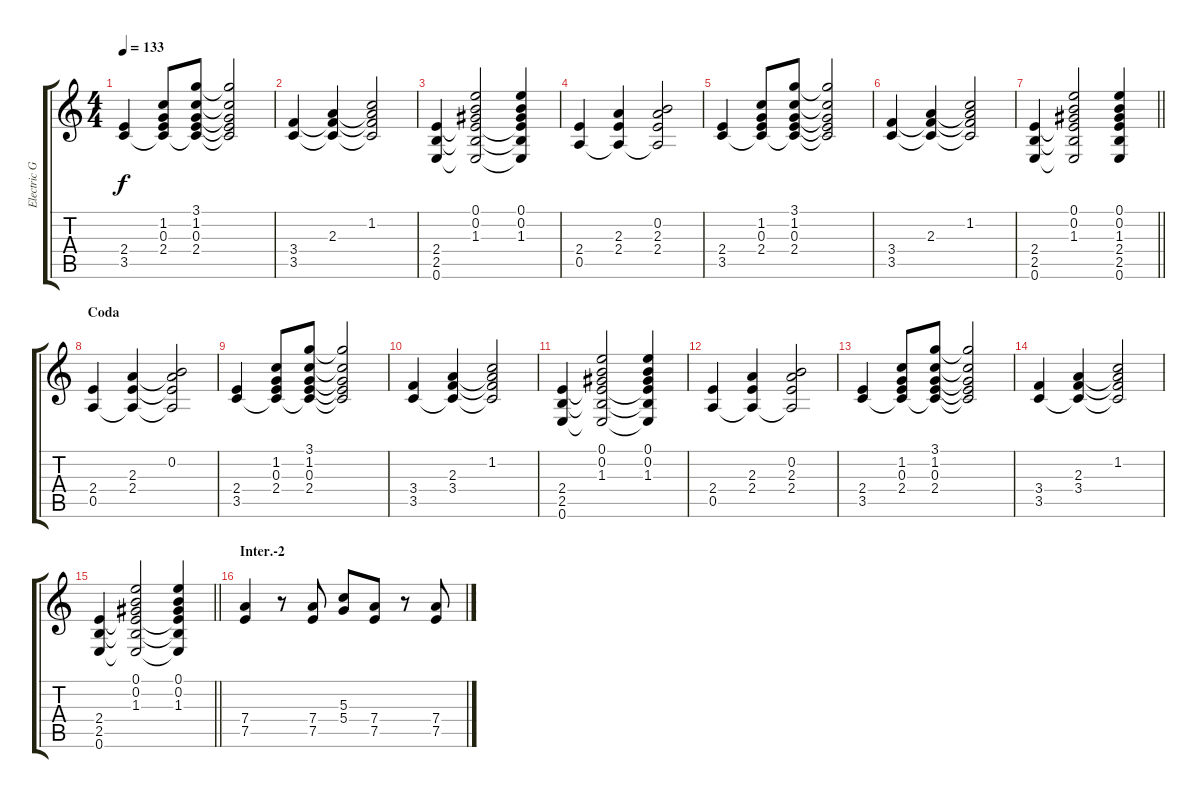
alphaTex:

\track ("Electric Guitar I" "Electric G") {instrument distortionguitar}
\staff {score tabs}
\tuning (E4 B3 G3 D3 A2 E2) {hide}
\ts (4 4)
\tempo 133
\clef g2
\ks c
(2.4 3.5).4{dy f} (1.2 0.3 2.4 3.5{t}).8 (3.1 1.2 0.3 2.4 3.5{t}).8 (3.1{t} 1.2{t} 0.3{t} 2.4{t} 3.5{t}).2 |
(3.4 3.5).4 (2.3 3.4{t} 3.5{t}).4 (1.2 2.3{t} 3.4{t} 3.5{t}).2 |
(2.4 2.5 0.6).4 (0.1 0.2 1.3 2.4{t} 2.5{t} 0.6{t}).2 (0.1 0.2 1.3 2.4{t} 2.5{t} 0.6{t}).4 |
(2.4 0.5).4 (2.3 2.4 0.5{t}).4 (0.2 2.3 2.4 0.5{t}).2 |
(2.4 3.5).4 (1.2 0.3 2.4 3.5{t}).8 (3.1 1.2 0.3 2.4 3.5{t}).8 (3.1{t} 1.2{t} 0.3{t} 2.4{t} 3.5{t}).2 |
(3.4 3.5).4 (2.3 3.4{t} 3.5{t}).4 (1.2 2.3{t} 3.4{t} 3.5{t}).2 |
\barLineRight lightlight
(2.4 2.5 0.6).4 (0.1 0.2 1.3 2.4{t} 2.5{t} 0.6{t}).2 (0.1 0.2 1.3 2.4 2.5 0.6).4 |
\section ("" "Coda")
(2.4 0.5).4 (2.3 2.4 0.5{t}).4 (0.2 2.3{t} 2.4{t} 0.5{t}).2 |
(2.4 3.5).4 (1.2 0.3 2.4 3.5{t}).8 (3.1 1.2 0.3 2.4 3.5{t}).8 (3.1{t} 1.2{t} 0.3{t} 2.4{t} 3.5{t}).2 |
(3.4 3.5).4 (2.3 3.4 3.5{t}).4 (1.2 2.3{t} 3.4{t} 3.5{t}).2 |
(2.4 2.5 0.6).4 (0.1 0.2 1.3 2.4{t} 2.5{t} 0.6{t}).2 (0.1 0.2 1.3 2.4{t} 2.5{t} 0.6{t}).4 |
(2.4 0.5).4 (2.3 2.4 0.5{t}).4 (0.2 2.3 2.4 0.5{t}).2 |
(2.4 3.5).4 (1.2 0.3 2.4 3.5{t}).8 (3.1 1.2 0.3 2.4 3.5{t}).8 (3.1{t} 1.2{t} 0.3{t} 2.4{t} 3.5{t}).2 |
(3.4 3.5).4 (2.3 3.4 3.5{t}).4 (1.2 2.3{t} 3.4{t} 3.5{t}).2 |
\barLineRight lightlight
(2.4 2.5 0.6).4 (0.1 0.2 1.3 2.4{t} 2.5{t} 0.6{t}).2 (0.1 0.2 1.3 2.4{t} 2.5{t} 0.6{t}).4 |
\section ("" "Inter.-2")
(7.4 7.5).4 r.8 (7.4 7.5).8 (5.3 5.4).8 (7.4 7.5).8 r.8 (7.4 7.5).8
